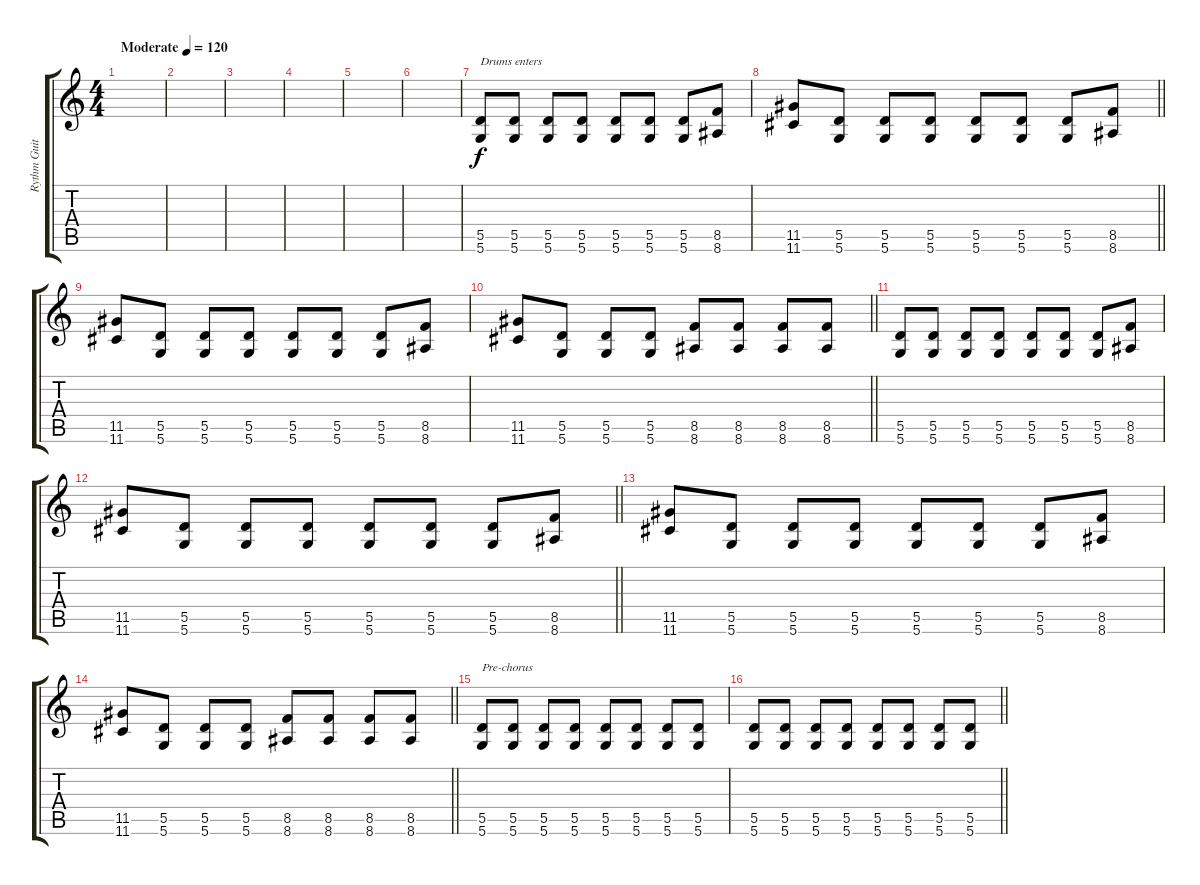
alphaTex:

\track ("Rythm Guitar" "Rythm Guit") {instrument distortionguitar}
\staff {score tabs}
\tuning (E4 B3 G3 D3 A2 D2) {hide}
\ts (4 4)
\tempo (120 "Moderate")
\clef g2
\ks c
|
|
|
|
|
|
(5.5 5.6).8{txt "Drums enters"} (5.5 5.6).8 (5.5 5.6).8 (5.5 5.6).8 (5.5 5.6).8 (5.5 5.6).8 (5.5 5.6).8 (8.5 8.6).8 |
\barLineRight lightlight
(11.5 11.6).8 (5.5 5.6).8 (5.5 5.6).8 (5.5 5.6).8 (5.5 5.6).8 (5.5 5.6).8 (5.5 5.6).8 (8.5 8.6).8 |
(11.5 11.6).8 (5.5 5.6).8 (5.5 5.6).8 (5.5 5.6).8 (5.5 5.6).8 (5.5 5.6).8 (5.5 5.6).8 (8.5 8.6).8 |
\barLineRight lightlight
(11.5 11.6).8 (5.5 5.6).8 (5.5 5.6).8 (5.5 5.6).8 (8.5 8.6).8 (8.5 8.6).8 (8.5 8.6).8 (8.5 8.6).8 |
(5.5 5.6).8 (5.5 5.6).8 (5.5 5.6).8 (5.5 5.6).8 (5.5 5.6).8 (5.5 5.6).8 (5.5 5.6).8 (8.5 8.6).8 |
\barLineRight lightlight
(11.5 11.6).8 (5.5 5.6).8 (5.5 5.6).8 (5.5 5.6).8 (5.5 5.6).8 (5.5 5.6).8 (5.5 5.6).8 (8.5 8.6).8 |
(11.5 11.6).8 (5.5 5.6).8 (5.5 5.6).8 (5.5 5.6).8 (5.5 5.6).8 (5.5 5.6).8 (5.5 5.6).8 (8.5 8.6).8 |
\barLineRight lightlight
(11.5 11.6).8 (5.5 5.6).8 (5.5 5.6).8 (5.5 5.6).8 (8.5 8.6).8 (8.5 8.6).8 (8.5 8.6).8 (8.5 8.6).8 |
(5.5 5.6).8{txt "Pre-chorus"} (5.5 5.6).8 (5.5 5.6).8 (5.5 5.6).8 (5.5 5.6).8 (5.5 5.6).8 (5.5 5.6).8 (5.5 5.6).8 |
\barLineRight lightlight
(5.5 5.6).8 (5.5 5.6).8 (5.5 5.6).8 (5.5 5.6).8 (5.5 5.6).8 (5.5 5.6).8 (5.5 5.6).8 (5.5 5.6).8
